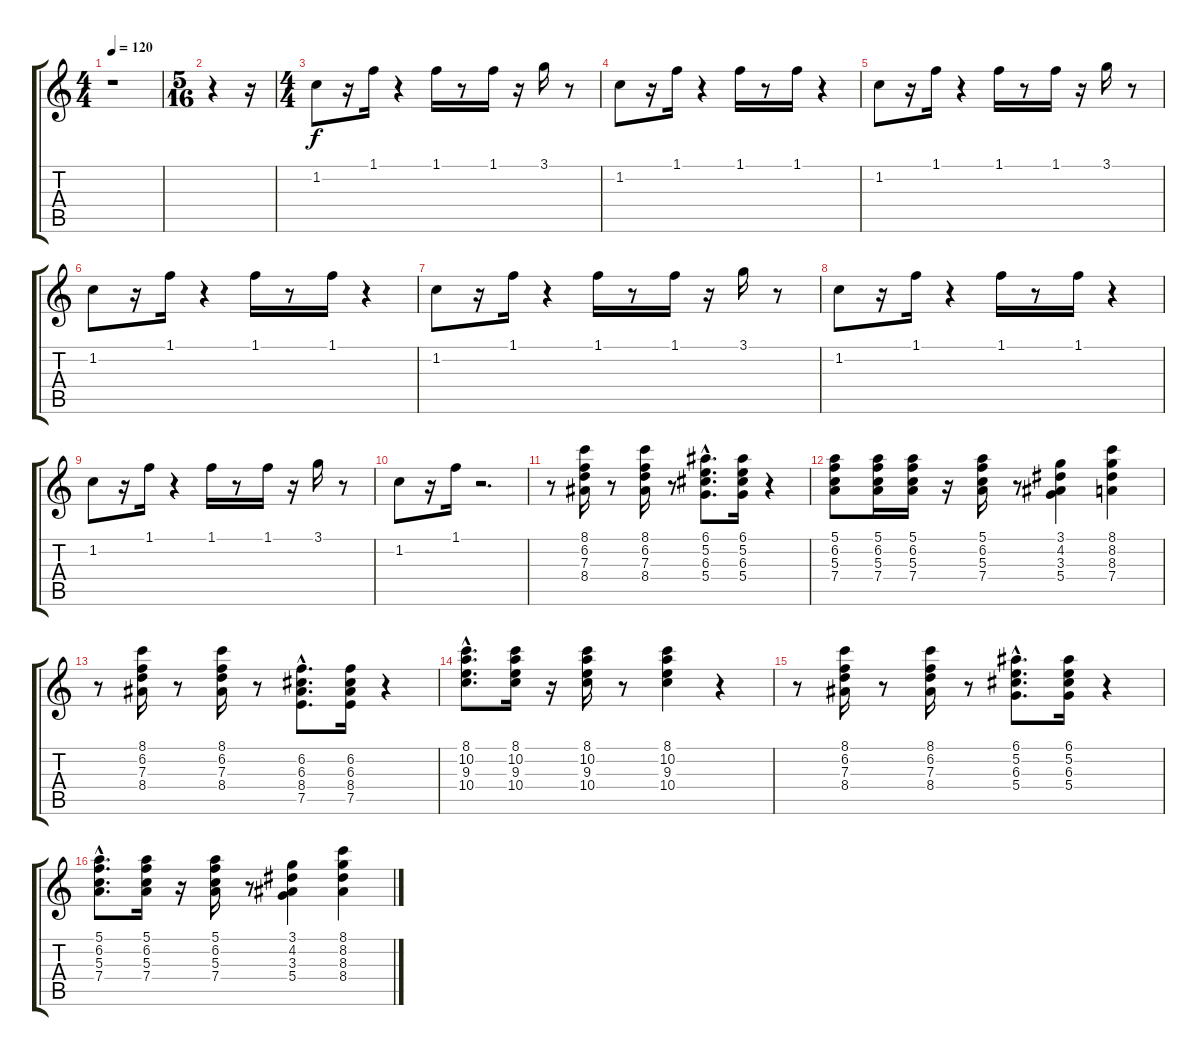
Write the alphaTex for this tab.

\track "" {instrument acousticguitarsteel}
\staff {score tabs}
\tuning (E4 B3 G3 D3 A2 E2) {hide}
\ts (4 4)
\tempo 120
\clef g2
\ks c
r.1{dy f instrument acousticguitarsteel} |
\ts (5 16)
r.4 r.16 |
\ts (4 4)
1.2.8 r.16 1.1.16 r.4 1.1.16 r.8 1.1.16 r.16 3.1.16 r.8 |
1.2.8 r.16 1.1.16 r.4 1.1.16 r.8 1.1.16 r.4 |
1.2.8 r.16 1.1.16 r.4 1.1.16 r.8 1.1.16 r.16 3.1.16 r.8 |
1.2.8 r.16 1.1.16 r.4 1.1.16 r.8 1.1.16 r.4 |
1.2.8 r.16 1.1.16 r.4 1.1.16 r.8 1.1.16 r.16 3.1.16 r.8 |
1.2.8 r.16 1.1.16 r.4 1.1.16 r.8 1.1.16 r.4 |
1.2.8 r.16 1.1.16 r.4 1.1.16 r.8 1.1.16 r.16 3.1.16 r.8 |
1.2.8 r.16 1.1.16 r.2{d} |
r.8 (8.1 6.2 7.3 8.4).16 r.8 (8.1 6.2 7.3 8.4).16 r.8 (6.1{hac} 5.2{hac} 6.3{hac} 5.4{hac}).8{d} (6.1 5.2 6.3 5.4).16 r.4 |
(5.1 6.2 5.3 7.4).8 (5.1 6.2 5.3 7.4).16 (5.1 6.2 5.3 7.4).16 r.16 (5.1 6.2 5.3 7.4).16 r.8 (3.1 4.2 3.3 5.4).4 (8.1 8.2 8.3 7.4).4 |
r.8 (8.1 6.2 7.3 8.4).16 r.8 (8.1 6.2 7.3 8.4).16 r.8 (6.2{hac} 6.3{hac} 8.4{hac} 7.5{hac}).8{d} (6.2 6.3 8.4 7.5).16 r.4 |
(8.1{hac} 10.2{hac} 9.3{hac} 10.4{hac}).8{d} (8.1 10.2 9.3 10.4).16 r.16 (8.1 10.2 9.3 10.4).16 r.8 (8.1 10.2 9.3 10.4).4 r.4 |
r.8 (8.1 6.2 7.3 8.4).16 r.8 (8.1 6.2 7.3 8.4).16 r.8 (6.1{hac} 5.2{hac} 6.3{hac} 5.4{hac}).8{d} (6.1 5.2 6.3 5.4).16 r.4 |
(5.1{hac} 6.2{hac} 5.3{hac} 7.4{hac}).8{d} (5.1 6.2 5.3 7.4).16 r.16 (5.1 6.2 5.3 7.4).16 r.8 (3.1 4.2 3.3 5.4).4 (8.1 8.2 8.3 8.4).4
